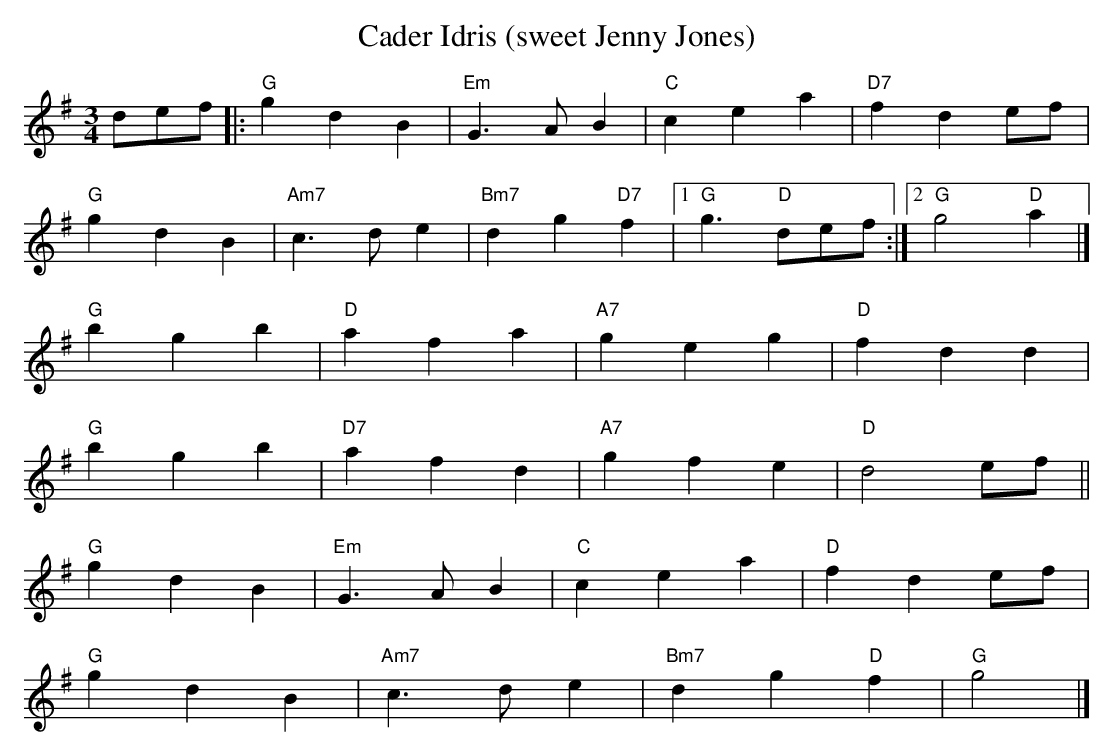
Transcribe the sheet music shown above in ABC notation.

X:1
T:Cader Idris (sweet Jenny Jones)
M:3/4
L:1/8
K:Gmaj
def|:"G"g2 d2 B2|"Em"G3A B2|"C"c2 e2 a2|"D7"f2 d2 ef|
"G"g2 d2 B2|"Am7"c3d e2|"Bm7"d2 g2 "D7"f2|1 "G"g3 "D"def:|2"G" g4 "D"a2|]
"G"b2 g2 b2|"D"a2 f2 a2|"A7"g2 e2 g2|"D"f2 d2 d2|
"G"b2 g2 b2|"D7"a2 f2 d2|"A7"g2 f2 e2|"D"d4 ef||
"G"g2 d2 B2|"Em"G3A B2|"C"c2 e2 a2|"D"f2 d2 ef|
"G"g2 d2 B2|"Am7"c3d e2|"Bm7"d2 g2 "D"f2|"G"g4|]
